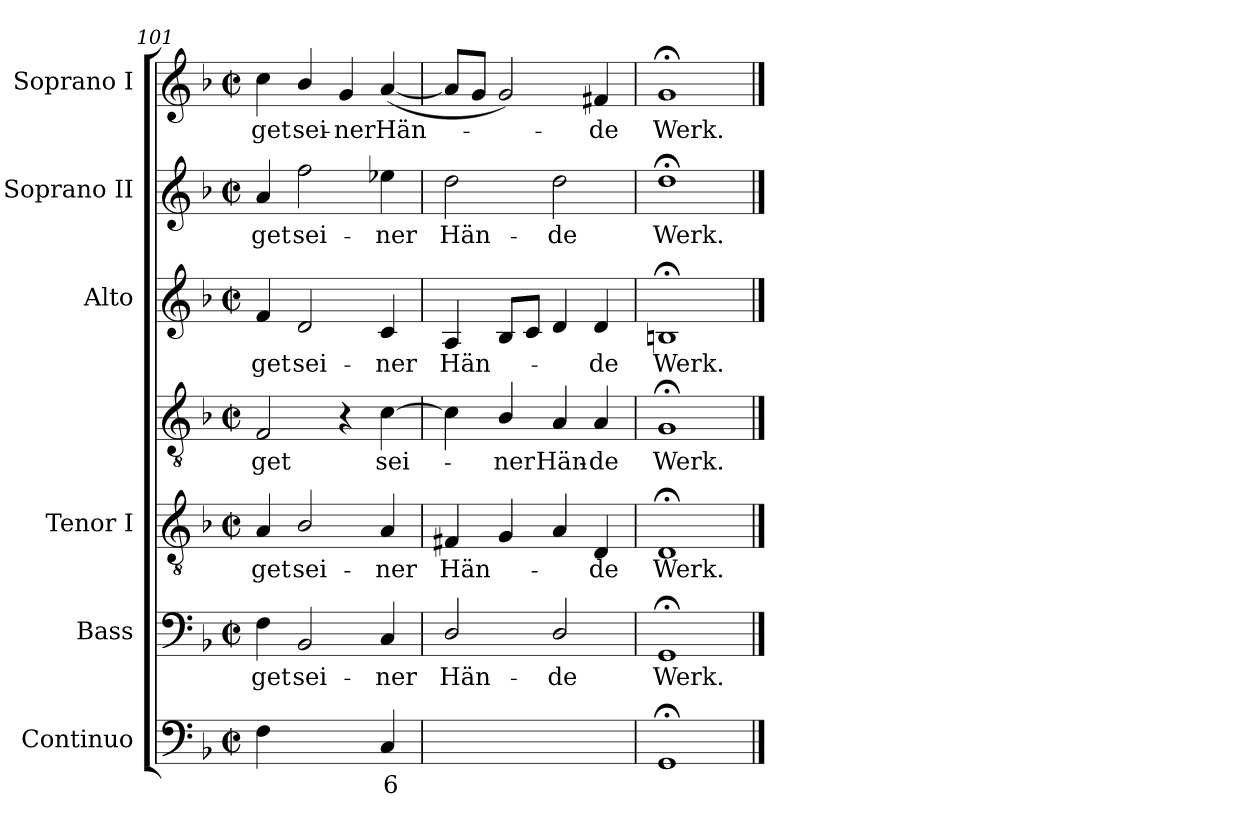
**kern	**text	**kern	**text	**kern	**text	**kern	**text	**kern	**text	**kern	**text	**kern	**text
*part6	*part6	*part5	*part5	*part4	*part4	*part4	*part4	*part3	*part3	*part2	*part2	*part1	*part1
*staff7	*staff7	*staff6	*staff6	*staff5	*staff5	*staff4	*staff4	*staff3	*staff3	*staff2	*staff2	*staff1	*staff1
*I"Continuo	*	*I"Bass	*	*I"Tenor I	*	*	*	*I"Alto	*	*I"Soprano II	*	*I"Soprano I	*
*	*	*I'B	*	*I'T	*	*	*	*I'A	*	*	*	*	*
*clefF4	*	*clefF4	*	*clefGv2	*	*clefGv2	*	*clefG2	*	*clefG2	*	*clefG2	*
*k[b-]	*	*k[b-]	*	*k[b-]	*	*k[b-]	*	*k[b-]	*	*k[b-]	*	*k[b-]	*
*F:	*	*F:	*	*F:	*	*F:	*	*F:	*	*F:	*	*F:	*
*M2/2	*	*M2/2	*	*M2/2	*	*M2/2	*	*M2/2	*	*M2/2	*	*M2/2	*
*met(c|)	*	*met(c|)	*	*met(c|)	*	*met(c|)	*	*met(c|)	*	*met(c|)	*	*met(c|)	*
=101	=101	=101	=101	=101	=101	=101	=101	=101	=101	=101	=101	=101	=101
!	!	!	!LO:LY:b	!	!LO:LY:b	!	!LO:LY:b	!	!LO:LY:b	!	!LO:LY:b	!	!LO:LY:b
4F	.	4F	-get	4A	get	2F	-get	4f	-get	4a	-get	4cc	-get
!	!LO:LY:b	!	!LO:LY:b	!	!LO:LY:b	!	!	!	!LO:LY:b	!	!LO:LY:b	!	!LO:LY:b
[4BB-yy	5	2BB-	sei-	2B-/	sei-	.	.	2d	sei-	2ff	sei-	4b-/	sei-
!	!LO:LY:b	!	!	!	!	!	!	!	!	!	!	!	!LO:LY:b
4BB-yy]	6	.	.	.	.	4r	.	.	.	.	.	4g	-ner
!	!LO:LY:b	!	!LO:LY:b	!	!LO:LY:b	!	!LO:LY:b	!	!LO:LY:b	!	!LO:LY:b	!	!LO:LY:b
4C	6	4C	-ner	4A	-ner	[4c	sei-	4c	-ner	4ee-X	-ner	(<[4a	Hän-
=102	=102	=102	=102	=102	=102	=102	=102	=102	=102	=102	=102	=102	=102
!	!LO:LY:b	!	!LO:LY:b	!	!LO:LY:b	!	!	!	!LO:LY:b	!	!LO:LY:b	!	!
[4D/yy	3	2D/	Hän-	4F#X	Hän-	4c]	.	4A	Hän-	2dd	Hän-	8aL]	.
.	.	.	.	.	.	.	.	.	.	.	.	8gJ	.
!	!LO:LY:b	!	!	!	!	!	!LO:LY:b	!	!	!	!	!	!
4D/yy_	4	.	.	4G	.	4B-/	ner	8B-L	.	.	.	2g)	.
.	.	.	.	.	.	.	.	8cJ	.	.	.	.	.
!	!	!	!LO:LY:b	!	!	!	!LO:LY:b	!	!	!	!LO:LY:b	!	!
4D/yy_	.	2D/	-de	4A	.	4A	Hän-	4d	.	2dd	-de	.	.
!	!LO:LY:b	!	!	!	!LO:LY:b	!	!LO:LY:b	!	!LO:LY:b	!	!	!	!LO:LY:b
4D/yy]	3	.	.	4D	de	4A	-de	4d	de	.	.	4f#X	de
=103	=103	=103	=103	=103	=103	=103	=103	=103	=103	=103	=103	=103	=103
!	!	!	!LO:LY:b	!	!LO:LY:b	!	!LO:LY:b	!	!LO:LY:b	!	!LO:LY:b	!	!LO:LY:b
1GG;<	.	1GG;<	Werk.	1D;<	Werk.	1G;<	Werk.	1Bn;<	Werk.	1dd;<	Werk.	1g;<	Werk.
==	==	==	==	==	==	==	==	==	==	==	==	==	==
*-	*-	*-	*-	*-	*-	*-	*-	*-	*-	*-	*-	*-	*-
